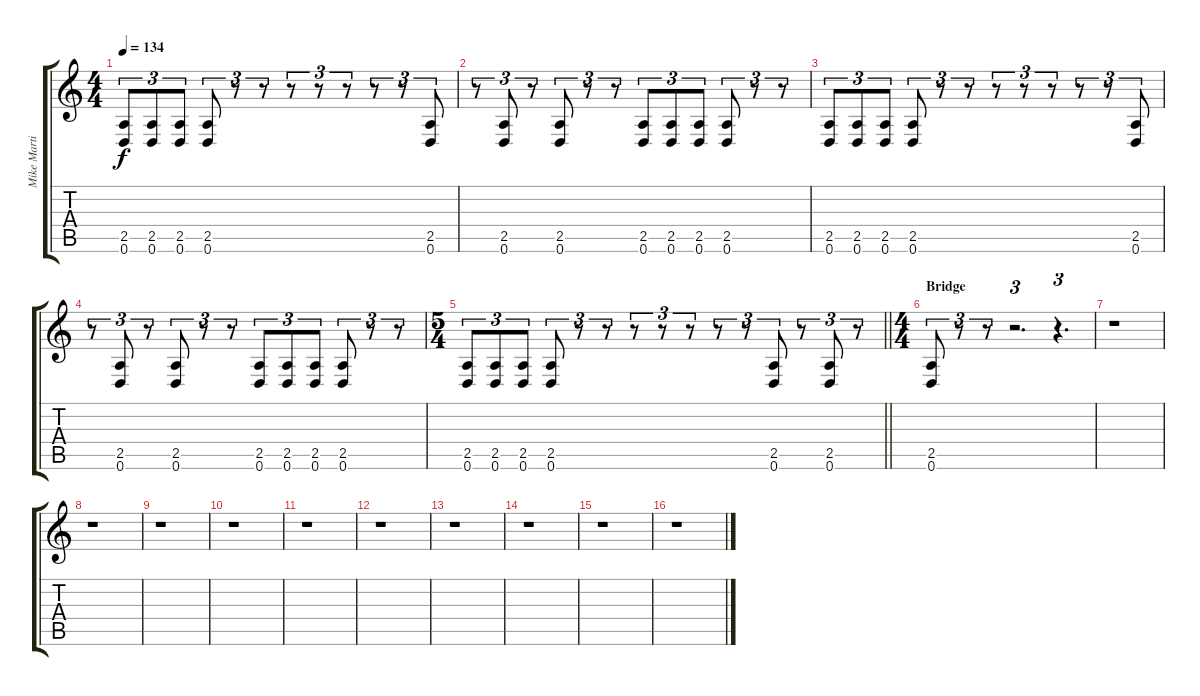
\track ("Mike Martin" "Mike Marti") {instrument distortionguitar}
\staff {score tabs}
\tuning (D4 A3 F3 C3 G2 D2) {hide}
\ts (4 4)
\tempo 134
\clef g2
\ks c
(2.5 0.6).8{tu (3 2) dy f} (2.5 0.6).8{tu (3 2)} (2.5 0.6).8{tu (3 2)} (2.5 0.6).8{tu (3 2)} r.8{tu (3 2)} r.8{tu (3 2)} r.8{tu (3 2)} r.8{tu (3 2)} r.8{tu (3 2)} r.8{tu (3 2)} r.8{tu (3 2)} (2.5 0.6).8{tu (3 2)} |
r.8{tu (3 2)} (2.5 0.6).8{tu (3 2)} r.8{tu (3 2)} (2.5 0.6).8{tu (3 2)} r.8{tu (3 2)} r.8{tu (3 2)} (2.5 0.6).8{tu (3 2)} (2.5 0.6).8{tu (3 2)} (2.5 0.6).8{tu (3 2)} (2.5 0.6).8{tu (3 2)} r.8{tu (3 2)} r.8{tu (3 2)} |
(2.5 0.6).8{tu (3 2)} (2.5 0.6).8{tu (3 2)} (2.5 0.6).8{tu (3 2)} (2.5 0.6).8{tu (3 2)} r.8{tu (3 2)} r.8{tu (3 2)} r.8{tu (3 2)} r.8{tu (3 2)} r.8{tu (3 2)} r.8{tu (3 2)} r.8{tu (3 2)} (2.5 0.6).8{tu (3 2)} |
r.8{tu (3 2)} (2.5 0.6).8{tu (3 2)} r.8{tu (3 2)} (2.5 0.6).8{tu (3 2)} r.8{tu (3 2)} r.8{tu (3 2)} (2.5 0.6).8{tu (3 2)} (2.5 0.6).8{tu (3 2)} (2.5 0.6).8{tu (3 2)} (2.5 0.6).8{tu (3 2)} r.8{tu (3 2)} r.8{tu (3 2)} |
\ts (5 4)
\barLineRight lightlight
(2.5 0.6).8{tu (3 2)} (2.5 0.6).8{tu (3 2)} (2.5 0.6).8{tu (3 2)} (2.5 0.6).8{tu (3 2)} r.8{tu (3 2)} r.8{tu (3 2)} r.8{tu (3 2)} r.8{tu (3 2)} r.8{tu (3 2)} r.8{tu (3 2)} r.8{tu (3 2)} (2.5 0.6).8{tu (3 2)} r.8{tu (3 2)} (2.5 0.6).8{tu (3 2)} r.8{tu (3 2)} |
\ts (4 4)
\section ("" "Bridge")
(2.5 0.6).8{tu (3 2)} r.8{tu (3 2)} r.8{tu (3 2)} r.2{d tu (3 2)} r.4{d tu (3 2)} |
r.1 |
r.1 |
r.1 |
r.1 |
r.1 |
r.1 |
r.1 |
r.1 |
r.1 |
r.1
